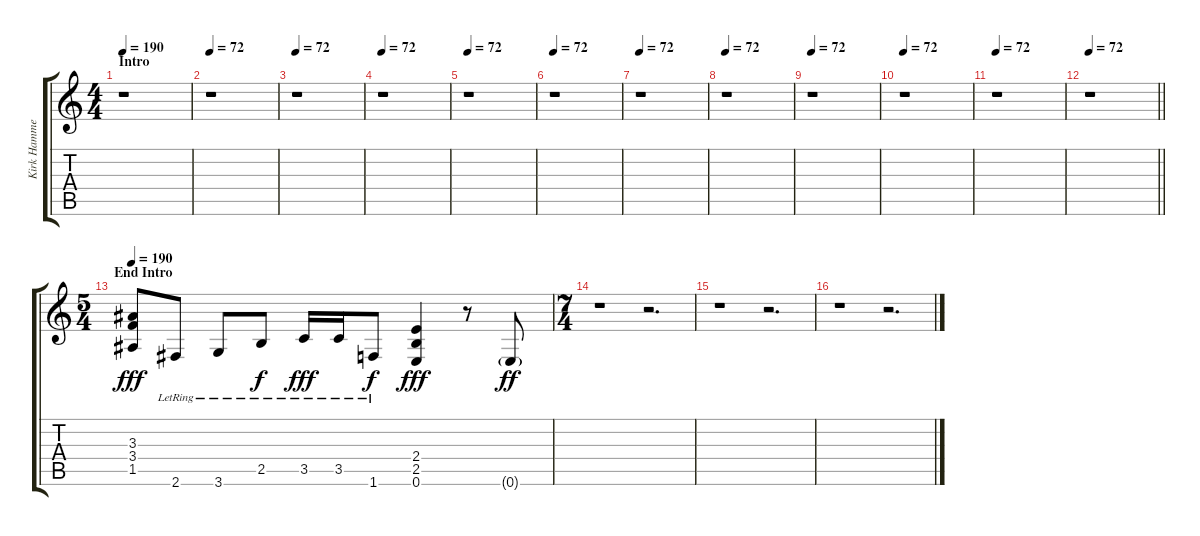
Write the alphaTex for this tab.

\track ("Kirk Hammet (Guitar 2)" "Kirk Hamme") {instrument distortionguitar}
\staff {score tabs}
\tuning (E4 B3 G3 D3 A2 E2) {hide}
\ts (4 4)
\section ("" "Intro")
\tempo 190
\tempo 71
\tempo 72
\tempo 190
\clef g2
\ks c
r.1{dy fff instrument distortionguitar} |
\tempo 72
r.1 |
\tempo 72
r.1 |
\tempo 72
r.1 |
\tempo 72
r.1 |
\tempo 72
r.1 |
\tempo 72
r.1 |
\tempo 72
r.1 |
\tempo 72
r.1 |
\tempo 72
r.1 |
\tempo 72
r.1 |
\tempo 72
\barLineRight lightlight
r.1 |
\ts (5 4)
\section ("" "End Intro")
\tempo 190
(3.3 3.4 1.5).8{volume 13} 2.6{lr}.8 3.6{lr}.8 2.5{lr}.8{dy f} 3.5{lr}.16{dy fff} 3.5{lr}.16 1.6{lr}.8{dy f} (2.4 2.5 0.6).4{dy fff} r.8 0.6{g}.8{dy ff} |
\ts (7 4)
r.1 r.2{d} |
r.1 r.2{d} |
r.1 r.2{d}
